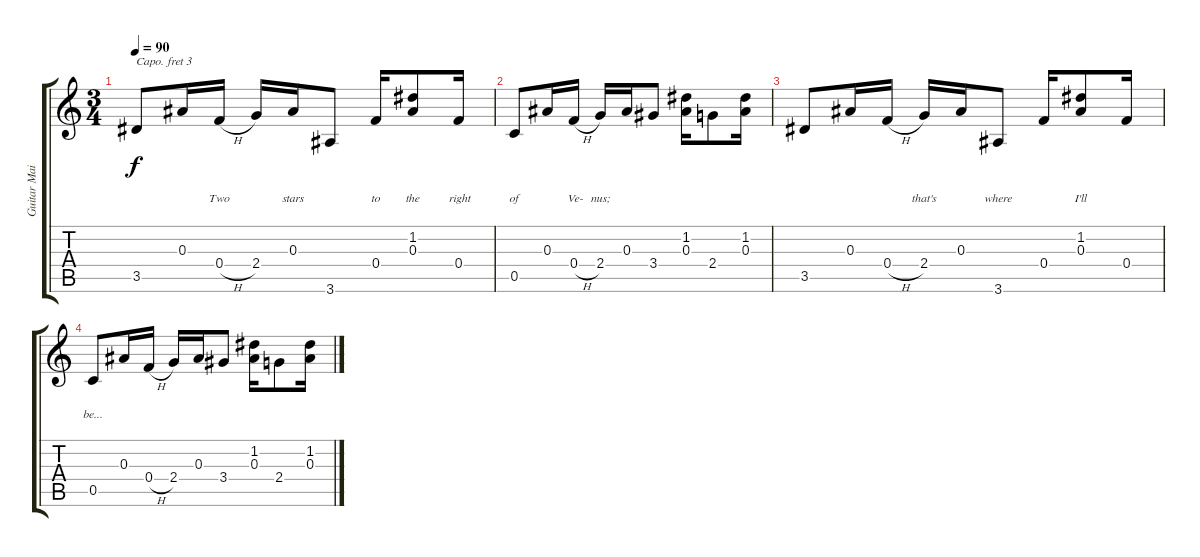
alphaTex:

\track ("Guitar Main" "Guitar Mai") {instrument acousticguitarsteel}
\staff {score tabs}
\capo 3
\tuning (E4 B3 G3 D3 A2 E2) {hide}
\ts (3 4)
\tempo 90
\clef g2
\ks c
3.5.8{lyrics (0 "") lyrics (1 "") lyrics (2 "") lyrics (3 "") lyrics (4 "") dy f} 0.3.16{lyrics (0 "") lyrics (1 "") lyrics (2 "") lyrics (3 "") lyrics (4 "")} 0.4{h}.16{lyrics (0 "") lyrics (1 "") lyrics (2 "") lyrics (3 "Two") lyrics (4 "")} 2.4.16{lyrics (0 "") lyrics (1 "") lyrics (2 "") lyrics (3 "") lyrics (4 "")} 0.3.16{lyrics (0 "") lyrics (1 "") lyrics (2 "") lyrics (3 "stars") lyrics (4 "")} 3.6.8{lyrics (0 "") lyrics (1 "") lyrics (2 "") lyrics (3 "") lyrics (4 "")} 0.4.16{lyrics (0 "") lyrics (1 "") lyrics (2 "") lyrics (3 "to") lyrics (4 "")} (1.2 0.3).8{lyrics (0 "") lyrics (1 "") lyrics (2 "") lyrics (3 "the") lyrics (4 "")} 0.4.16{lyrics (0 "") lyrics (1 "") lyrics (2 "") lyrics (3 " right") lyrics (4 "")} |
0.5.8{lyrics (0 "") lyrics (1 "") lyrics (2 "") lyrics (3 "of") lyrics (4 "")} 0.3.16{lyrics (0 "") lyrics (1 "") lyrics (2 "") lyrics (3 "") lyrics (4 "")} 0.4{h}.16{lyrics (0 "") lyrics (1 "") lyrics (2 "") lyrics (3 " Ve-") lyrics (4 "")} 2.4.16{lyrics (0 "") lyrics (1 "") lyrics (2 "") lyrics (3 "nus;") lyrics (4 "")} 0.3.16{lyrics (0 "") lyrics (1 "") lyrics (2 "") lyrics (3 "") lyrics (4 "")} 3.4.8{lyrics (0 "") lyrics (1 "") lyrics (2 "") lyrics (3 "") lyrics (4 "")} (1.2 0.3).16{lyrics (0 "") lyrics (1 "") lyrics (2 "") lyrics (3 "") lyrics (4 "")} 2.4.8{lyrics (0 "") lyrics (1 "") lyrics (2 "") lyrics (3 "") lyrics (4 "")} (1.2 0.3).16{lyrics (0 "") lyrics (1 "") lyrics (2 "") lyrics (3 "") lyrics (4 "")} |
3.5.8{lyrics (0 "") lyrics (1 "") lyrics (2 "") lyrics (3 "") lyrics (4 "")} 0.3.16{lyrics (0 "") lyrics (1 "") lyrics (2 "") lyrics (3 "") lyrics (4 "")} 0.4{h}.16{lyrics (0 "") lyrics (1 "") lyrics (2 "") lyrics (3 "") lyrics (4 "")} 2.4.16{lyrics (0 "") lyrics (1 "") lyrics (2 "") lyrics (3 "that's") lyrics (4 "")} 0.3.16{lyrics (0 "") lyrics (1 "") lyrics (2 "") lyrics (3 "") lyrics (4 "")} 3.6.8{lyrics (0 "") lyrics (1 "") lyrics (2 "") lyrics (3 "where") lyrics (4 "")} 0.4.16{lyrics (0 "") lyrics (1 "") lyrics (2 "") lyrics (3 "") lyrics (4 "")} (1.2 0.3).8{lyrics (0 "") lyrics (1 "") lyrics (2 "") lyrics (3 "I'll") lyrics (4 "")} 0.4.16{lyrics (0 "") lyrics (1 "") lyrics (2 "") lyrics (3 "") lyrics (4 "")} |
0.5.8{lyrics (0 "") lyrics (1 "") lyrics (2 "") lyrics (3 "be...") lyrics (4 "")} 0.3.16 0.4{h}.16 2.4.16 0.3.16 3.4.8 (1.2 0.3).16 2.4.8 (1.2 0.3).16
